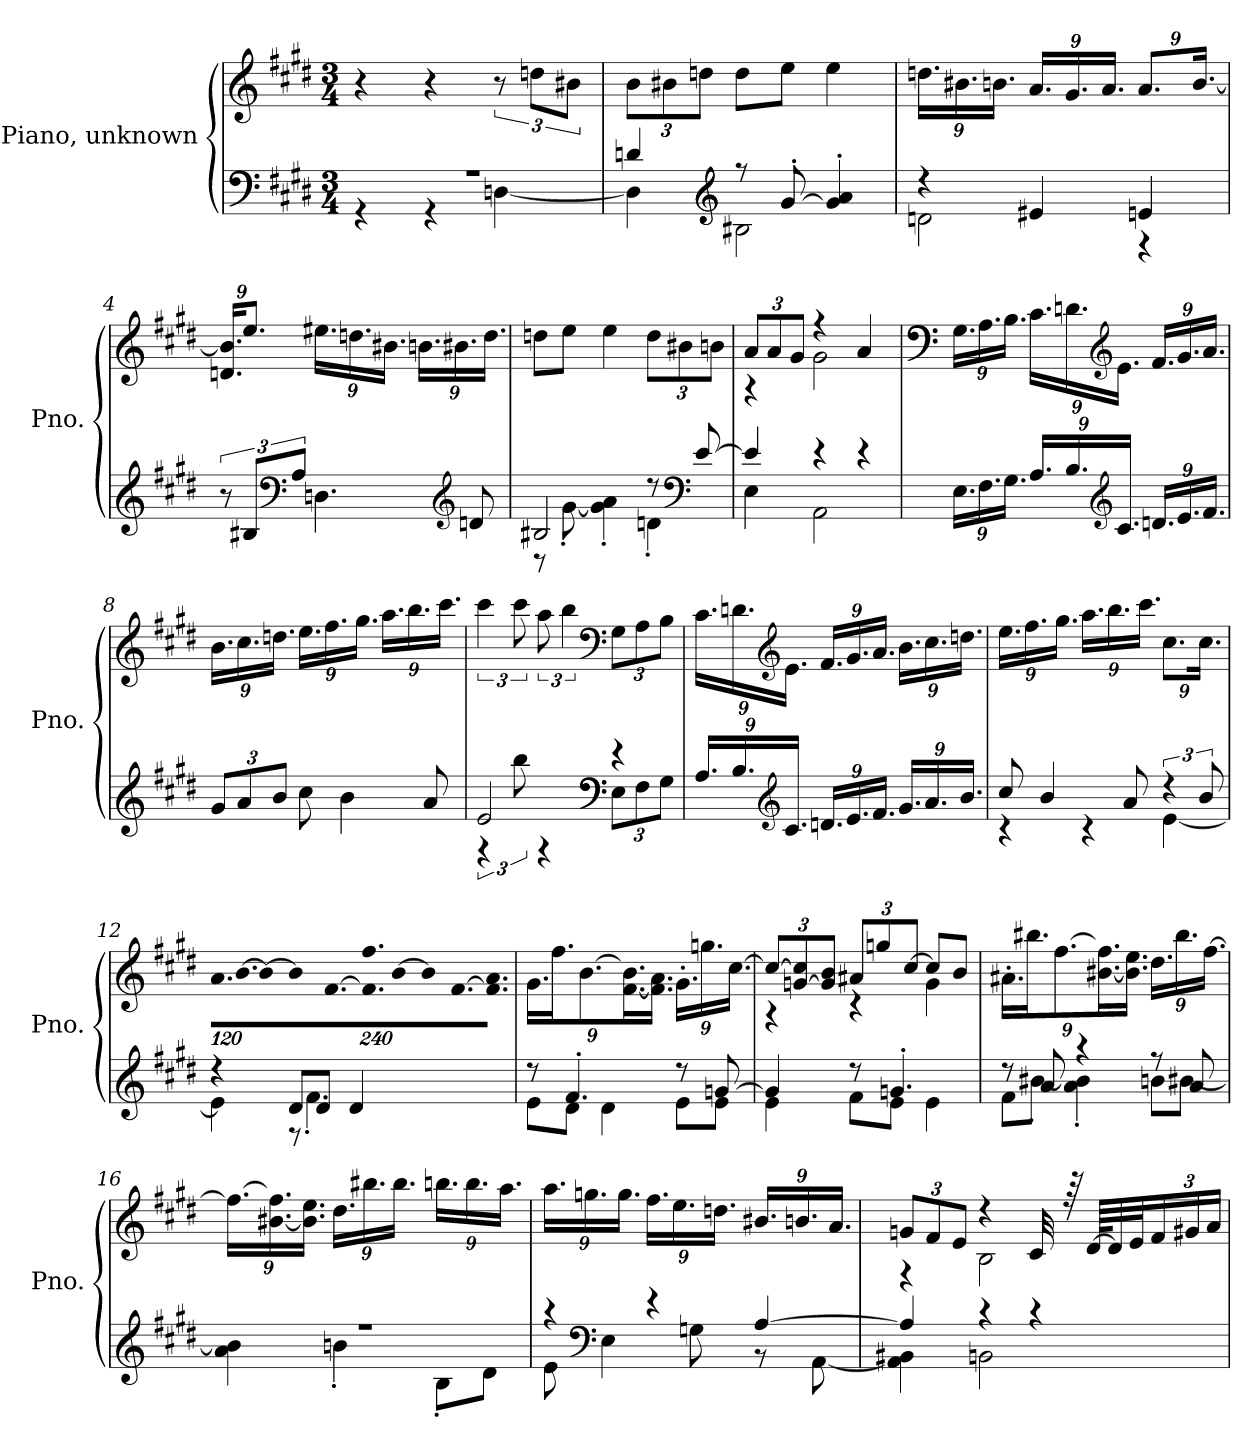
**kern	**kern
*part1	*part1
*staff2	*staff1
*I"Piano, unknown	*
*I'Pno.	*
*clefF4	*clefG2
*k[f#c#g#d#]	*k[f#c#g#d#]
*M3/4	*M3/4
*MM141	*MM141
=1	=1
*^	*
2.r	4r	4r
.	4r	4r
.	[4Dn\	12r
.	.	12ddn\L
.	.	12b#X\J
=2	=2	=2
*	*	*Xbrackettup
4dn/	4D\]	12b\L
.	.	12b#X\
.	.	12ddn\J
*clefG2	*	*
8r	2B#X\	8dd\L
[8g#'/	.	8ee\J
4g#/]' 4a/'	.	4ee\
=3	=3	=3
4r	2dn\	18.ddn\LL
.	.	18.b#X\
.	.	18.bn\JJ
4e#X/	.	18.a/LL
.	.	18.g#/
.	.	18.a/JJ
4en/	4r	9.a/L
.	.	[18.b/Jk
*v	*v	*
!!LO:LB:g=z
=4	=4
12r	18.dn/ 18.b/]KL
12B#X/L	9.ee/J
*clefF4	*
12A/J	.
4.Dn\	18.ee#X\LL
.	18.ddn\
.	18.b#X\JJ
.	18.bn\LL
.	18.b#X\
*clefG2	*
8dn/	.
.	18.dd\JJ
=5	=5
*^	*
2B#X/	8r	8ddn\L
.	[8g#'\	8ee\J
.	4g#\]' 4a\'	4ee\
8r	4dn'\	12dd\L
.	.	12b#X\
*clefF4	*	*
[8e/	.	.
.	.	12bn\J
=6	=6	=6
*	*	*^
4e/]	4E\	12a/L	4r
.	.	12a/	.
.	.	12g#/J	.
4r	2AA\	4r	2g#\
4r	.	4a/	.
*v	*v	*	*
*	*v	*v
!!LO:LB:g=z
=7	=7
*	*clefF4
*Xbrackettup	*
18.E\LL	18.G#\LL
18.F#\	18.A\
18.G#\JJ	18.B\JJ
18.A/LL	18.c#\LL
18.B/	18.dn\
*clefG2	*clefG2
18.c#/JJ	18.e\JJ
18.dn/LL	18.f#/LL
18.e/	18.g#/
18.f#/JJ	18.a/JJ
=8	=8
12g#/L	18.b\LL
12a/	18.cc#\
12b/J	18.ddn\JJ
8cc#\	18.ee\LL
.	18.ff#\
4b\	.
.	18.gg#\JJ
.	18.aa\LL
.	18.bb\
8a/	.
.	18.ccc#\JJ
=9	=9
*^	*
*	*brackettup	*brackettup
2e/	6r	6ccc#\
.	12bb\	12ccc#\
.	4r	12aa\
.	.	6bb\
*clefF4	*	*clefF4
*	*Xbrackettup	*Xbrackettup
4r	12E\L	12G#\L
.	12F#\	12A\
.	12G#\J	12B\J
*v	*v	*
!!LO:LB:g=z
=10	=10
18.A/LL	18.c#\LL
18.B/	18.dn\
*clefG2	*clefG2
18.c#/JJ	18.e\JJ
18.dn/LL	18.f#/LL
18.e/	18.g#/
18.f#/JJ	18.a/JJ
18.g#/LL	18.b\LL
18.a/	18.cc#\
18.b/JJ	18.ddn\JJ
=11	=11
*^	*
8cc#/	4r	18.ee\LL
.	.	18.ff#\
4b/	.	.
.	.	18.gg#\JJ
.	4r	18.aa\LL
.	.	18.bb\
8a/	.	.
.	.	18.ccc#\JJ
*brackettup	*	*
6r	[4e\	9.cc#\L
12b/	.	18.cc#\Jk
=12	=12	=12
!	!	!LO:N:vis=32.
4r	4e\]	1920%103a\LLL
!	!	!LO:N:vis=32.
.	.	[1920%103b\JJ
!	!	!LO:N:vis=8
.	.	960%137b\_
!	!	!LO:N:vis=64
8d#/L	8r	960%17b\KLL]
!	!	!LO:N:vis=32.
.	.	[1920%103f#\J
!	!	!LO:N:vis=16.
.	.	960%103f#\] 960%103ff#\J
8d#/J	4.f#'\	.
!	!	!LO:N:vis=8
.	.	[960%137b\
4d#/	.	.
!	!	!LO:N:vis=64
.	.	960%17b\KLL]
!	!	!LO:N:vis=32.
.	.	[1920%103f#\J
!	!	!LO:N:vis=16.
.	.	960%103f#\] 960%103a\JJ
!!LO:LB:g=z
=13	=13	=13
8r	8e\L	18.g#\LL
.	.	18.ff#\J
4.f#'/	8d#\J	.
.	.	[9.b\
.	4d#\	.
.	.	[18.f#\ 18.b\]L
.	.	18.f#\] 18.a\JJ
8r	8e\L	18.g#'\LL
.	.	18.ggn\
[8gn/	8e\J	.
.	.	[18.cc#\JJ
=14	=14	=14
*	*	*^
4g/]	4e\	12cc#/L_	4r
.	.	[12gn/ 12cc#/]	.
.	.	12g/] 12b/J	.
8r	8f#\L	12a#X/L	4r
.	.	12ggn/	.
4.gn'/	8e\J	.	.
.	.	[12cc#/J	.
.	4e\	8cc#/L]	4g\
.	.	8b/J	.
*	*	*v	*v
=15	=15	=15
8r	8f#\L	18.a#X'\LL
.	.	18.bb#X\J
8a/	[8b#X'\J	.
.	.	[9.ff#\
4r	4a\' 4b#\]'	.
.	.	[18.b#X\ 18.ff#\]L
.	.	18.b#\] 18.ee\JJ
8r	8bn\L	18.dd#\LL
.	.	18.bb#\
8a/	[8b#X\J	.
.	.	[18.ff#\JJ
!!LO:LB:g=z
=16	=16	=16
2.r	4a\ 4b#\]	18.ff#\LL_
.	.	[18.b#X\ 18.ff#\]
.	.	18.b#\] 18.ee\JJ
.	4bn'\	18.dd#\LL
.	.	18.bb#X\
.	.	18.bb#\JJ
.	8B'\L	18.bbn\LL
.	.	18.bb\
.	8d#\J	.
.	.	18.aa\JJ
=17	=17	=17
4r	8e\	18.aa\LL
.	.	18.ggn\
*clefF4	*	*
.	4E\	.
.	.	18.gg\JJ
4r	.	18.ff#\LL
.	.	18.ee\
.	8Gn\	.
.	.	18.ddn\JJ
[4A/	8r	18.b#X/LL
.	.	18.bn/
.	[8AA\	.
.	.	18.a/JJ
!!LO:PB:g=z
=18	=18	=18
*	*	*^
4A/]	4AA\] 4BB#X\	12gn/L	4r
.	.	12f#/	.
.	.	12e/J	.
4r	2BBn\	4r	2B\
4r	.	32c#/	.
.	.	64r	.
.	.	[64d#/KLLL	.
.	.	32d#/]	.
.	.	32e/J	.
.	.	24f#/	.
.	.	24g#X/	.
.	.	24a/JJ	.
*v	*v	*	*
*	*v	*v
=	=
*-	*-
